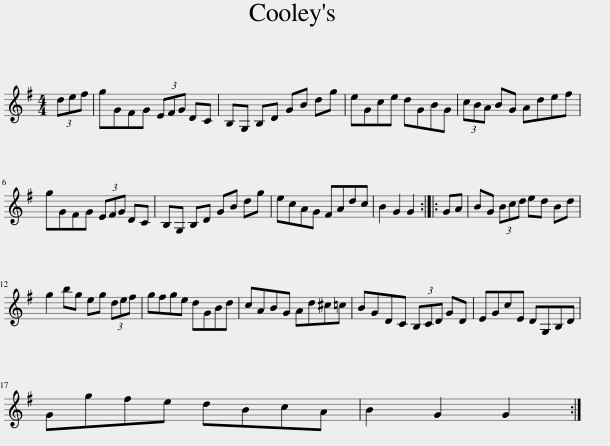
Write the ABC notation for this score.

X:1
L:1/8
M:4/4
I:linebreak $
K:G
V:1 treble
V:1
 (3def | gGFG (3EFG DC | B,G, B,D GB dg | eGce dGBG | (3cBA BG Adef |$ %5
 gGFG (3EFG DC | B,G, B,D GB dg | ecAG FAdc | B2 G2 G2 :: GA | %10
 BG (3Bcd ed Bd |$ g2 bg eg (3def | gfge dGBd | cABG Ad^c=c | BGDC (3B,CD GD | %15
 EGcE DG,B,D |$ Ggfe dBcA | B2 G2 G2 :| %18
